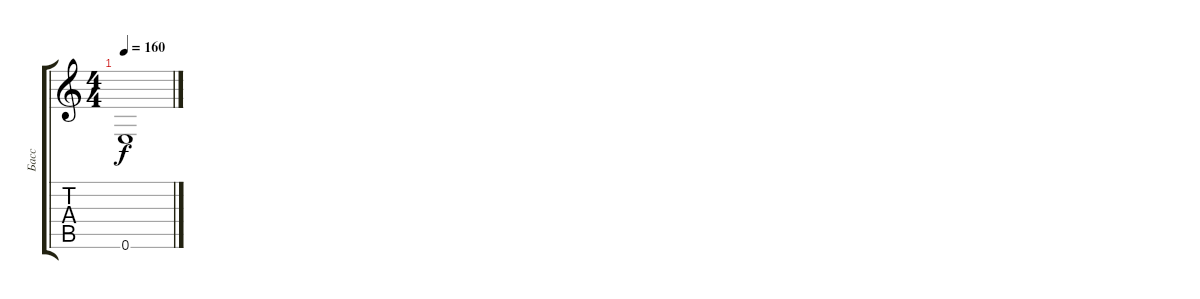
\track ("Басс" "Басс") {instrument electricbassfinger}
\staff {score tabs}
\tuning (E4 B3 G3 D3 A2 E2) {hide}
\ts (4 4)
\tempo 160
\clef g2
\ks c
0.6{t}.1{dy f}
